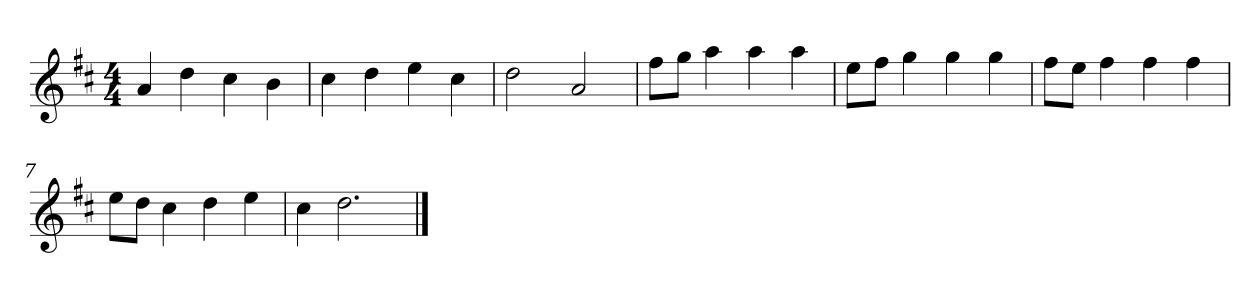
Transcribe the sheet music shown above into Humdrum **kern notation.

**kern
*part1
*staff1
*k[f#c#]
*M4/4
*MM120
=1
4a
4dd
4cc#
4b
=2
4cc#
4dd
4ee
4cc#
=3
2dd
2a
=4
8ff#L
8ggJ
4aa
4aa
4aa
=5
8eeL
8ff#J
4gg
4gg
4gg
=6
8ff#L
8eeJ
4ff#
4ff#
4ff#
=7
8eeL
8ddJ
4cc#
4dd
4ee
=8
4cc#
2.dd
==
*-
